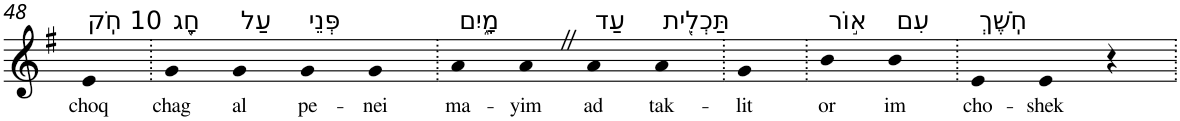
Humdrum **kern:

**kern	**text
*part1	*part1
*staff1	*staff1
*I"Piano	*
*I'Pno	*
!!LO:PB:g=z
*clefG2	*
*k[f#]	*
*G:	*
=48	=48
!LO:TX:a:t=10 חֹֽק	!
!	!LO:LY:b
4e	choq
=49.	=49.
!LO:TX:a:t=חָ֭ג	!
!	!LO:LY:b
4g	chag
!LO:TX:a:t=עַל	!
!	!LO:LY:b
4g	al
!LO:TX:a:t=פְּנֵי	!
!	!LO:LY:b
4g	pe-
!	!LO:LY:b
4g	-nei
=50.	=50.
!LO:TX:a:t=מָ֑יִם	!
!	!LO:LY:b
4a	ma-
!	!LO:LY:b
4aZ	-yim
!LO:TX:a:t=עַד	!
!	!LO:LY:b
4a	ad
!LO:TX:a:t=תַּכְלִ֖ית	!
!	!LO:LY:b
4a	tak-
=51.	=51.
!	!LO:LY:b
4g	-lit
=52.	=52.
!LO:TX:a:t=א֣וֹר	!
!	!LO:LY:b
4b	or
!LO:TX:a:t=עִם	!
!	!LO:LY:b
4b	im
=53.	=53.
!LO:TX:a:t=חֹֽשֶׁךְ	!
!	!LO:LY:b
4e	cho-
!	!LO:LY:b
4e	-shek
4r	.
=.	=.
*-	*-
